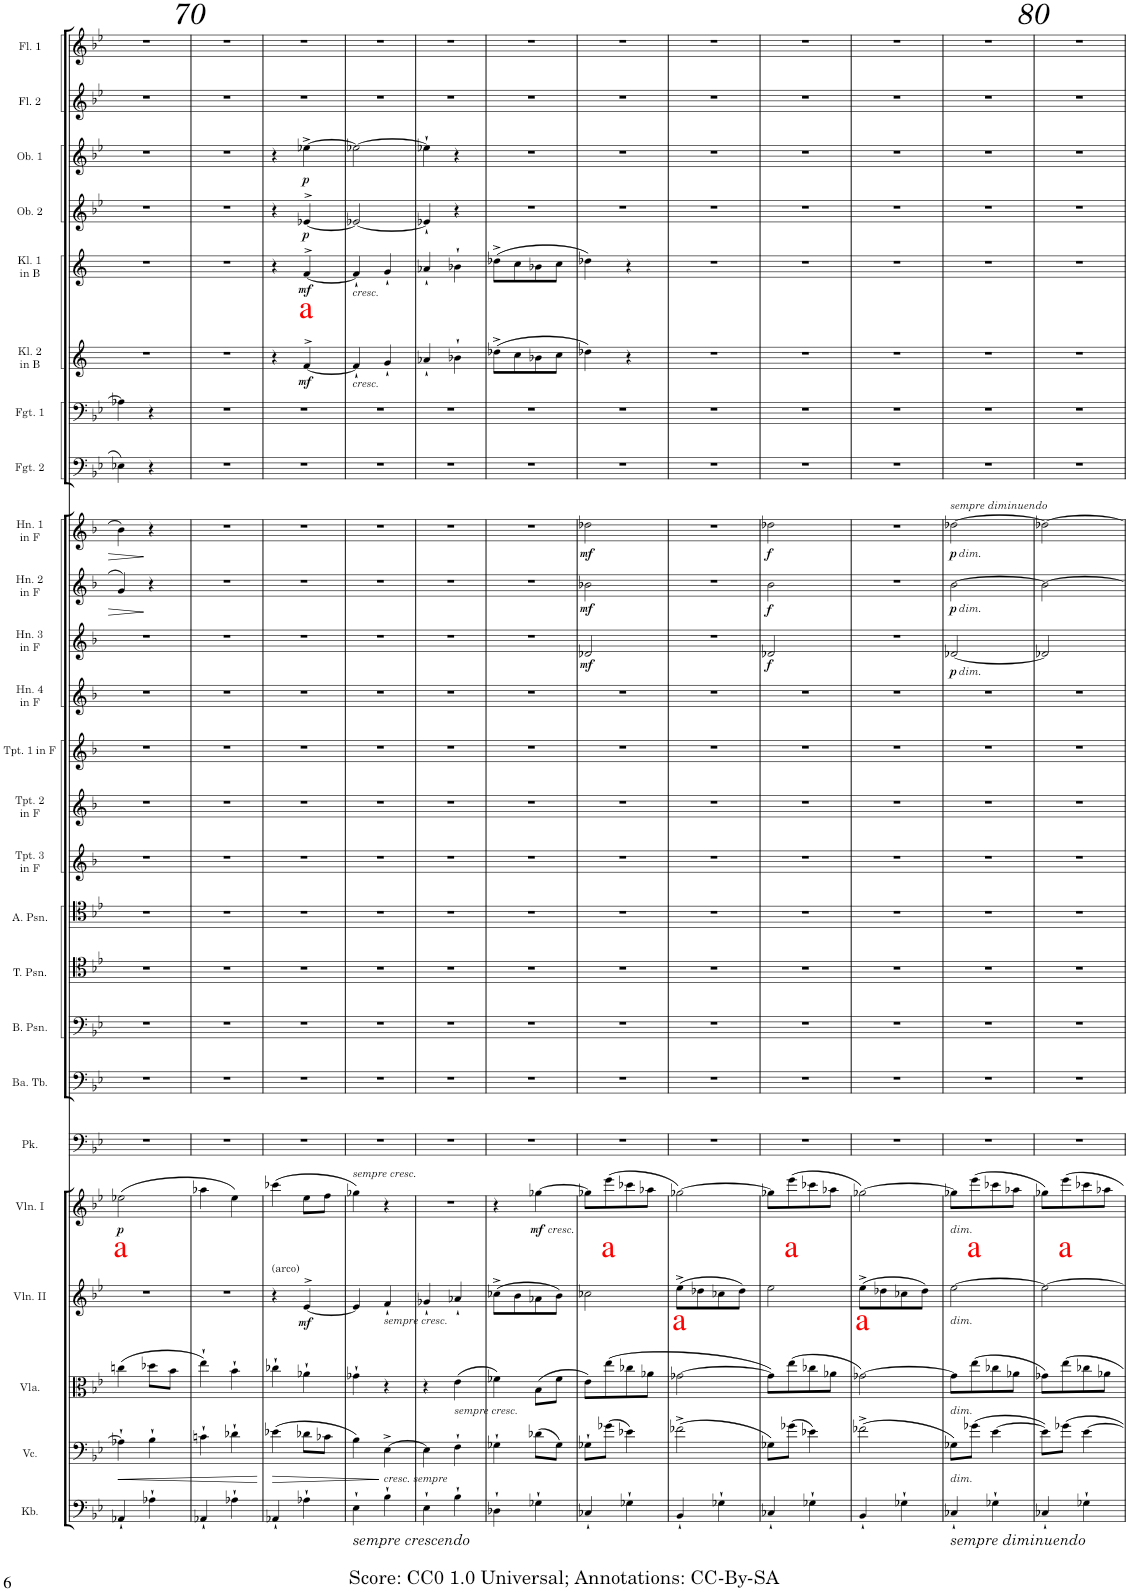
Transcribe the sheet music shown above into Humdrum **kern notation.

**kern	**kern	**dynam	**kern	**kern	**text	**dynam	**kern	**text	**dynam	**kern	**kern	**kern	**kern	**kern	**kern	**kern	**kern	**kern	**kern	**dynam	**kern	**dynam	**kern	**dynam	**kern	**kern	**kern	**dynam	**kern	**text	**dynam	**kern	**dynam	**kern	**dynam	**kern	**kern
*part25	*part24	*part24	*part23	*part22	*part22	*part22	*part21	*part21	*part21	*part20	*part19	*part18	*part17	*part16	*part15	*part14	*part13	*part12	*part11	*part11	*part10	*part10	*part9	*part9	*part8	*part7	*part6	*part6	*part5	*part5	*part5	*part4	*part4	*part3	*part3	*part2	*part1
*staff25	*staff24	*staff24	*staff23	*staff22	*staff22	*staff22	*staff21	*staff21	*staff21	*staff20	*staff19	*staff18	*staff17	*staff16	*staff15	*staff14	*staff13	*staff12	*staff11	*staff11	*staff10	*staff10	*staff9	*staff9	*staff8	*staff7	*staff6	*staff6	*staff5	*staff5	*staff5	*staff4	*staff4	*staff3	*staff3	*staff2	*staff1
*I"Kontrabässe	*I"Violoncellos	*	*I"Violen	*I"Violinen II	*	*	*I"Violinen I	*	*	*I"Pauken	*I"Bass Tuba	*I"Bassposaune	*I"Tenorposaune	*I"Altposaune	*I"Trompete 3 in F	*I"Trompete 2 in F	*I"Trompete 1 in F	*I"Horn 4 in F	*I"Horn 3 in F	*	*I"Horn 2 in F	*	*I"Horn 1 in F	*	*I"Fagott 2	*I"Fagott 1	*I"Klarinette 2 in B	*	*I"Klarinette 1 in B	*	*	*I"Oboe 2	*	*I"Oboe 1	*	*I"Flöte 2	*I"Flöte 1
*I'Kb.	*I'Vc.	*	*	*I'Vln. II	*	*	*I'Vln. I	*	*	*I'Pk.	*I'Ba. Tb.	*I'B. Psn.	*I'T. Psn.	*I'A. Psn.	*I'Tpt. 3 in F	*I'Tpt. 2 in F	*I'Tpt. 1 in F	*I'Hn. 4 in F	*I'Hn. 3  in F	*	*I'Hn. 2  in F	*	*I'Hn. 1 in F	*	*I'Fgt. 2	*I'Fgt. 1	*I'Kl. 2 in B	*	*I'Kl. 1  in B	*	*	*I'Ob. 2	*	*I'Ob. 1	*	*I'Fl. 2	*I'Fl. 1
!!LO:PB:g=z
*clefF4	*clefF4	*	*clefC3	*clefG2	*	*	*clefG2	*	*	*clefF4	*clefF4	*clefF4	*clefC4	*clefC4	*clefG2	*clefG2	*clefG2	*clefG2	*clefG2	*	*clefG2	*	*clefG2	*	*clefF4	*clefF4	*clefG2	*	*clefG2	*	*	*clefG2	*	*clefG2	*	*clefG2	*clefG2
*Trd7c12	*	*	*	*	*	*	*	*	*	*	*	*	*	*	*Trd-3c-5	*Trd-3c-5	*Trd-3c-5	*Trd4c7	*Trd4c7	*	*Trd4c7	*	*Trd4c7	*	*	*	*Trd1c2	*	*Trd1c2	*	*	*	*	*	*	*	*
*k[b-e-]	*k[b-e-]	*	*k[b-e-]	*k[b-e-]	*	*	*k[b-e-]	*	*	*k[b-e-]	*k[b-e-]	*k[b-e-]	*k[b-e-]	*k[b-e-]	*k[b-]	*k[b-]	*k[b-]	*k[b-]	*k[b-]	*	*k[b-]	*	*k[b-]	*	*k[b-e-]	*k[b-e-]	*k[]	*	*k[]	*	*	*k[b-e-]	*	*k[b-e-]	*	*k[b-e-]	*k[b-e-]
*M2/4	*M2/4	*	*M2/4	*M2/4	*	*	*M2/4	*	*	*M2/4	*M2/4	*M2/4	*M2/4	*M2/4	*M2/4	*M2/4	*M2/4	*M2/4	*M2/4	*	*M2/4	*	*M2/4	*	*M2/4	*M2/4	*M2/4	*	*M2/4	*	*	*M2/4	*	*M2/4	*	*M2/4	*M2/4
=69	=69	=69	=69	=69	=69	=69	=69	=69	=69	=69	=69	=69	=69	=69	=69	=69	=69	=69	=69	=69	=69	=69	=69	=69	=69	=69	=69	=69	=69	=69	=69	=69	=69	=69	=69	=69	=69
!	!	!LO:HP:b	!	!	!	!	!	!LO:LY:b:color=#FF0000	!LO:DY:b	!	!	!	!	!	!	!	!	!	!	!	!	!	!	!	!	!	!	!	!	!	!	!	!	!	!	!	!
4AA-X`/	4A-X`\]	<	(4ccn\	2r	.	.	(2ee-X\	a	p	2r	2r	2r	2r	2r	2r	2r	2r	2r	2r	.	4g/	.	4b-\	.	4E-X\	4A-X\]	2r	.	2r	.	.	2r	.	2r	.	2r	2r
4A-X`\	4B-`\	.	8dd-X\L	.	.	.	.	.	.	.	.	.	.	.	.	.	.	.	.	.	4r	.	4r	.	4r	4r	.	.	.	.	.	.	.	.	.	.	.
.	.	.	8b-\J	.	.	.	.	.	.	.	.	.	.	.	.	.	.	.	.	.	.	.	.	.	.	.	.	.	.	.	.	.	.	.	.	.	.
=70	=70	=70	=70	=70	=70	=70	=70	=70	=70	=70	=70	=70	=70	=70	=70	=70	=70	=70	=70	=70	=70	=70	=70	=70	=70	=70	=70	=70	=70	=70	=70	=70	=70	=70	=70	=70	=70
4AA-X`/	4cn`\	.	4ee-`\)	2r	.	.	4aa-X\	.	.	2r	2r	2r	2r	2r	2r	2r	2r	2r	2r	.	2r	.	2r	.	2r	2r	2r	.	2r	.	.	2r	.	2r	.	2r	2r
4A-X`\	4d-X`\	.	4b-`\	.	.	.	4ee-\)	.	.	.	.	.	.	.	.	.	.	.	.	.	.	.	.	.	.	.	.	.	.	.	.	.	.	.	.	.	.
.	.	[	.	.	.	.	.	.	.	.	.	.	.	.	.	.	.	.	.	.	.	.	.	.	.	.	.	.	.	.	.	.	.	.	.	.	.
=71	=71	=71	=71	=71	=71	=71	=71	=71	=71	=71	=71	=71	=71	=71	=71	=71	=71	=71	=71	=71	=71	=71	=71	=71	=71	=71	=71	=71	=71	=71	=71	=71	=71	=71	=71	=71	=71
!	!	!	!	!LO:TX:a:t=(arco)	!	!	!	!	!	!	!	!	!	!	!	!	!	!	!	!	!	!	!	!	!	!	!	!	!	!	!	!	!	!	!	!	!
!	!	!LO:HP:b	!	!	!	!	!	!	!	!	!	!	!	!	!	!	!	!	!	!	!	!	!	!	!	!	!	!	!	!	!	!	!	!	!	!	!
4AA-X`/	(4e-X\	>	4cc-X`\	4r	.	.	(4ccc-X\	.	.	2r	2r	2r	2r	2r	2r	2r	2r	2r	2r	.	2r	.	2r	.	2r	2r	4r	.	4r	.	.	4r	.	4r	.	2r	2r
!	!	!	!	!	!	!LO:DY:b	!	!	!	!	!	!	!	!	!	!	!	!	!	!	!	!	!	!	!	!	!	!LO:DY:b	!	!LO:LY:b:color=#FF0000	!LO:DY:b	!	!LO:DY:b	!	!LO:DY:b	!	!
4A-X`\	8d-X\L	.	4a-X`\	[4e-^>/	.	mf	8ee-\L	.	.	.	.	.	.	.	.	.	.	.	.	.	.	.	.	.	.	.	[4f^>/	mf	[4f^>/	a	mf	[4e-X^>/	p	[4ee-X^\	p	.	.
.	8c-X\J	.	.	.	.	.	8ff\J	.	.	.	.	.	.	.	.	.	.	.	.	.	.	.	.	.	.	.	.	.	.	.	.	.	.	.	.	.	.
=72	=72	=72	=72	=72	=72	=72	=72	=72	=72	=72	=72	=72	=72	=72	=72	=72	=72	=72	=72	=72	=72	=72	=72	=72	=72	=72	=72	=72	=72	=72	=72	=72	=72	=72	=72	=72	=72
!	!	!	!	!	!	!	!	!	!	!	!	!	!	!	!	!	!	!	!	!	!	!	!	!	!	!	!	!	!LO:TX:b:i:t=cresc.	!	!	!	!	!	!	!	!
!	!	!	!	!	!	!	!	!	!	!	!	!	!	!	!	!	!	!	!	!	!	!	!	!	!	!	!LO:TX:b:i:t=cresc.	!	!	!	!	!	!	!	!	!	!
!	!	!	!	!	!	!	!LO:TX:a:i:t=sempre cresc.	!	!	!	!	!	!	!	!	!	!	!	!	!	!	!	!	!	!	!	!	!	!	!	!	!	!	!	!	!	!
!LO:TX:b:i:t=sempre crescendo	!	!	!	!	!	!	!	!	!	!	!	!	!	!	!	!	!	!	!	!	!	!	!	!	!	!	!	!	!	!	!	!	!	!	!	!	!
4E-`\	4B-\)	.	4g-X`\	4e-/]	.	.	4gg-X\)	.	.	2r	2r	2r	2r	2r	2r	2r	2r	2r	2r	.	2r	.	2r	.	2r	2r	4f`/]	.	4f`/]	.	.	2e-X/_	.	2ee-X\_	.	2r	2r
!	!	!	!	!LO:TX:b:i:t=sempre cresc.	!	!	!	!	!	!	!	!	!	!	!	!	!	!	!	!	!	!	!	!	!	!	!	!	!	!	!	!	!	!	!	!	!
!	!LO:TX:b:i:t=cresc. sempre	!	!	!	!	!	!	!	!	!	!	!	!	!	!	!	!	!	!	!	!	!	!	!	!	!	!	!	!	!	!	!	!	!	!	!	!
4B-`\	[4E-^\	]	4r	4f`/	.	.	4r	.	.	.	.	.	.	.	.	.	.	.	.	.	.	.	.	.	.	.	4g`/	.	4g`/	.	.	.	.	.	.	.	.
=73	=73	=73	=73	=73	=73	=73	=73	=73	=73	=73	=73	=73	=73	=73	=73	=73	=73	=73	=73	=73	=73	=73	=73	=73	=73	=73	=73	=73	=73	=73	=73	=73	=73	=73	=73	=73	=73
4E-`\	4E-\]	.	4r	4g-X`/	.	.	2r	.	.	2r	2r	2r	2r	2r	2r	2r	2r	2r	2r	.	2r	.	2r	.	2r	2r	4a-X`/	.	4a-X`/	.	.	4e-X`/]	.	4ee-X`\]	.	2r	2r
!	!	!	!LO:TX:b:i:t=sempre cresc.	!	!	!	!	!	!	!	!	!	!	!	!	!	!	!	!	!	!	!	!	!	!	!	!	!	!	!	!	!	!	!	!	!	!
4B-`\	4F`\	.	(4e-\	4a-X`/	.	.	.	.	.	.	.	.	.	.	.	.	.	.	.	.	.	.	.	.	.	.	4b-X`\	.	4b-X`\	.	.	4r	.	4r	.	.	.
=74	=74	=74	=74	=74	=74	=74	=74	=74	=74	=74	=74	=74	=74	=74	=74	=74	=74	=74	=74	=74	=74	=74	=74	=74	=74	=74	=74	=74	=74	=74	=74	=74	=74	=74	=74	=74	=74
4D-X`\	4G-X`\	.	4f-X\)	(8cc-X^\L	.	.	4r	.	.	2r	2r	2r	2r	2r	2r	2r	2r	2r	2r	.	2r	.	2r	.	2r	2r	(8dd-X^\L	.	(8dd-X^\L	.	.	2r	.	2r	.	2r	2r
.	.	.	.	8b-\	.	.	.	.	.	.	.	.	.	.	.	.	.	.	.	.	.	.	.	.	.	.	8cc\	.	8cc\	.	.	.	.	.	.	.	.
!	!	!	!	!	!	!	!LO:TX:b:i:t=cresc.	!	!	!	!	!	!	!	!	!	!	!	!	!	!	!	!	!	!	!	!	!	!	!	!	!	!	!	!	!	!
!	!	!	!	!	!	!	!	!	!LO:DY:b	!	!	!	!	!	!	!	!	!	!	!	!	!	!	!	!	!	!	!	!	!	!	!	!	!	!	!	!
4G-X`\	(8d-X\L	.	(8B-\L	8a-X\	.	.	[4gg-X\	.	mf	.	.	.	.	.	.	.	.	.	.	.	.	.	.	.	.	.	8b-X\	.	8b-X\	.	.	.	.	.	.	.	.
.	8G-\J)	.	8f-\J	8b-\J)	.	.	.	.	.	.	.	.	.	.	.	.	.	.	.	.	.	.	.	.	.	.	8cc\J	.	8cc\J	.	.	.	.	.	.	.	.
=75	=75	=75	=75	=75	=75	=75	=75	=75	=75	=75	=75	=75	=75	=75	=75	=75	=75	=75	=75	=75	=75	=75	=75	=75	=75	=75	=75	=75	=75	=75	=75	=75	=75	=75	=75	=75	=75
!	!	!	!	!	!	!	!	!	!	!	!	!	!	!	!	!	!	!	!	!LO:DY:b	!	!LO:DY:b	!	!LO:DY:b	!	!	!	!	!	!	!	!	!	!	!	!	!
4C-X`/	8G-X`\L	.	8e-\L)	2cc-X\	.	.	8gg-X\L]	.	.	2r	2r	2r	2r	2r	2r	2r	2r	2r	2d-X/	mf	2b-X\	mf	2dd-X\	mf	2r	2r	4dd-X\)	.	4dd-X\)	.	.	2r	.	2r	.	2r	2r
!	!	!	!	!	!	!	!	!LO:LY:b:color=#FF0000	!	!	!	!	!	!	!	!	!	!	!	!	!	!	!	!	!	!	!	!	!	!	!	!	!	!	!	!	!
.	(8g-X\J	.	(8ee-\	.	.	.	(8eee-\	a	.	.	.	.	.	.	.	.	.	.	.	.	.	.	.	.	.	.	.	.	.	.	.	.	.	.	.	.	.
4G-X`\	4e-X\)	.	8cc-X\	.	.	.	8ccc-X\	.	.	.	.	.	.	.	.	.	.	.	.	.	.	.	.	.	.	.	4r	.	4r	.	.	.	.	.	.	.	.
.	.	.	8a-X\J	.	.	.	8aa-X\J	.	.	.	.	.	.	.	.	.	.	.	.	.	.	.	.	.	.	.	.	.	.	.	.	.	.	.	.	.	.
=76	=76	=76	=76	=76	=76	=76	=76	=76	=76	=76	=76	=76	=76	=76	=76	=76	=76	=76	=76	=76	=76	=76	=76	=76	=76	=76	=76	=76	=76	=76	=76	=76	=76	=76	=76	=76	=76
!	!	!	!	!	!LO:LY:b:color=#FF0000	!	!	!	!	!	!	!	!	!	!	!	!	!	!	!	!	!	!	!	!	!	!	!	!	!	!	!	!	!	!	!	!
4BB-`/	(2f-X^\	.	[2g-X\	(8ee-^\L	a	.	[2gg-X\)	.	.	2r	2r	2r	2r	2r	2r	2r	2r	2r	2r	.	2r	.	2r	.	2r	2r	2r	.	2r	.	.	2r	.	2r	.	2r	2r
.	.	.	.	8dd-X\	.	.	.	.	.	.	.	.	.	.	.	.	.	.	.	.	.	.	.	.	.	.	.	.	.	.	.	.	.	.	.	.	.
4G-X`\	.	.	.	8cc-X\	.	.	.	.	.	.	.	.	.	.	.	.	.	.	.	.	.	.	.	.	.	.	.	.	.	.	.	.	.	.	.	.	.
.	.	.	.	8dd-\J)	.	.	.	.	.	.	.	.	.	.	.	.	.	.	.	.	.	.	.	.	.	.	.	.	.	.	.	.	.	.	.	.	.
=77	=77	=77	=77	=77	=77	=77	=77	=77	=77	=77	=77	=77	=77	=77	=77	=77	=77	=77	=77	=77	=77	=77	=77	=77	=77	=77	=77	=77	=77	=77	=77	=77	=77	=77	=77	=77	=77
!	!	!	!	!	!	!	!	!	!	!	!	!	!	!	!	!	!	!	!	!LO:DY:b	!	!LO:DY:b	!	!LO:DY:b	!	!	!	!	!	!	!	!	!	!	!	!	!
4C-X`/	8G-X\L)	.	8g-\L])	2ee-\	.	.	8gg-X\L]	.	.	2r	2r	2r	2r	2r	2r	2r	2r	2r	2d-X/	f	2b-\	f	2dd-X\	f	2r	2r	2r	.	2r	.	.	2r	.	2r	.	2r	2r
!	!	!	!	!	!	!	!	!LO:LY:b:color=#FF0000	!	!	!	!	!	!	!	!	!	!	!	!	!	!	!	!	!	!	!	!	!	!	!	!	!	!	!	!	!
.	(8g-X\J	.	(8ee-\	.	.	.	(8eee-\	a	.	.	.	.	.	.	.	.	.	.	.	.	.	.	.	.	.	.	.	.	.	.	.	.	.	.	.	.	.
4G-X`\	4e-X\)	.	8cc-X\	.	.	.	8ccc-X\	.	.	.	.	.	.	.	.	.	.	.	.	.	.	.	.	.	.	.	.	.	.	.	.	.	.	.	.	.	.
.	.	.	8a-X\J	.	.	.	8aa-X\J	.	.	.	.	.	.	.	.	.	.	.	.	.	.	.	.	.	.	.	.	.	.	.	.	.	.	.	.	.	.
=78	=78	=78	=78	=78	=78	=78	=78	=78	=78	=78	=78	=78	=78	=78	=78	=78	=78	=78	=78	=78	=78	=78	=78	=78	=78	=78	=78	=78	=78	=78	=78	=78	=78	=78	=78	=78	=78
!	!	!	!	!	!LO:LY:b:color=#FF0000	!	!	!	!	!	!	!	!	!	!	!	!	!	!	!	!	!	!	!	!	!	!	!	!	!	!	!	!	!	!	!	!
4BB-`/	(2f-X^\	.	[2g-X\)	(8ee-^\L	a	.	[2gg-X\)	.	.	2r	2r	2r	2r	2r	2r	2r	2r	2r	2r	.	2r	.	2r	.	2r	2r	2r	.	2r	.	.	2r	.	2r	.	2r	2r
.	.	.	.	8dd-X\	.	.	.	.	.	.	.	.	.	.	.	.	.	.	.	.	.	.	.	.	.	.	.	.	.	.	.	.	.	.	.	.	.
4G-X`\	.	.	.	8cc-X\	.	.	.	.	.	.	.	.	.	.	.	.	.	.	.	.	.	.	.	.	.	.	.	.	.	.	.	.	.	.	.	.	.
.	.	.	.	8dd-\J)	.	.	.	.	.	.	.	.	.	.	.	.	.	.	.	.	.	.	.	.	.	.	.	.	.	.	.	.	.	.	.	.	.
=79	=79	=79	=79	=79	=79	=79	=79	=79	=79	=79	=79	=79	=79	=79	=79	=79	=79	=79	=79	=79	=79	=79	=79	=79	=79	=79	=79	=79	=79	=79	=79	=79	=79	=79	=79	=79	=79
!	!	!	!	!	!	!	!	!	!	!	!	!	!	!	!	!	!	!	!	!	!	!	!LO:TX:a:i:t=sempre diminuendo	!	!	!	!	!	!	!	!	!	!	!	!	!	!
!	!	!	!	!	!	!	!	!	!	!	!	!	!	!	!	!	!	!	!	!	!	!	!LO:TX:b:i:t=dim.	!	!	!	!	!	!	!	!	!	!	!	!	!	!
!	!	!	!	!	!	!	!	!	!	!	!	!	!	!	!	!	!	!	!	!	!LO:TX:b:i:t=dim.	!	!	!	!	!	!	!	!	!	!	!	!	!	!	!	!
!	!	!	!	!	!	!	!	!	!	!	!	!	!	!	!	!	!	!	!LO:TX:b:i:t=dim.	!	!	!	!	!	!	!	!	!	!	!	!	!	!	!	!	!	!
!	!	!	!	!	!	!	!LO:TX:b:i:t=dim.	!	!	!	!	!	!	!	!	!	!	!	!	!	!	!	!	!	!	!	!	!	!	!	!	!	!	!	!	!	!
!	!	!	!	!LO:TX:b:i:t=dim.	!	!	!	!	!	!	!	!	!	!	!	!	!	!	!	!	!	!	!	!	!	!	!	!	!	!	!	!	!	!	!	!	!
!	!	!	!LO:TX:b:i:t=dim.	!	!	!	!	!	!	!	!	!	!	!	!	!	!	!	!	!	!	!	!	!	!	!	!	!	!	!	!	!	!	!	!	!	!
!	!LO:TX:b:i:t=dim.	!	!	!	!	!	!	!	!	!	!	!	!	!	!	!	!	!	!	!	!	!	!	!	!	!	!	!	!	!	!	!	!	!	!	!	!
!LO:TX:b:i:t=sempre diminuendo	!	!	!	!	!	!	!	!	!	!	!	!	!	!	!	!	!	!	!	!	!	!	!	!	!	!	!	!	!	!	!	!	!	!	!	!	!
!	!	!	!	!	!	!	!	!	!	!	!	!	!	!	!	!	!	!	!	!LO:DY:b	!	!LO:DY:b	!	!LO:DY:b	!	!	!	!	!	!	!	!	!	!	!	!	!
4C-X`/	8G-X\L)	.	8g-\L]	[2ee-\	.	.	8gg-X\L]	.	.	2r	2r	2r	2r	2r	2r	2r	2r	2r	[2d-X/	p	[2b-\	p	[2dd-X\	p	2r	2r	2r	.	2r	.	.	2r	.	2r	.	2r	2r
!	!	!	!	!	!	!	!	!LO:LY:b:color=#FF0000	!	!	!	!	!	!	!	!	!	!	!	!	!	!	!	!	!	!	!	!	!	!	!	!	!	!	!	!	!
.	(8g-X\J	.	(8ee-\	.	.	.	(8eee-\	a	.	.	.	.	.	.	.	.	.	.	.	.	.	.	.	.	.	.	.	.	.	.	.	.	.	.	.	.	.
4G-X`\	[4e-\	.	8cc-X\	.	.	.	8ccc-X\	.	.	.	.	.	.	.	.	.	.	.	.	.	.	.	.	.	.	.	.	.	.	.	.	.	.	.	.	.	.
.	.	.	8a-X\J	.	.	.	8aa-X\J	.	.	.	.	.	.	.	.	.	.	.	.	.	.	.	.	.	.	.	.	.	.	.	.	.	.	.	.	.	.
=80	=80	=80	=80	=80	=80	=80	=80	=80	=80	=80	=80	=80	=80	=80	=80	=80	=80	=80	=80	=80	=80	=80	=80	=80	=80	=80	=80	=80	=80	=80	=80	=80	=80	=80	=80	=80	=80
4C-X`/	8e-\L])	.	8g-X\L)	2ee-\_	.	.	8gg-X\L)	.	.	2r	2r	2r	2r	2r	2r	2r	2r	2r	2d-X/]	.	2b-\_	.	2dd-X\_	.	2r	2r	2r	.	2r	.	.	2r	.	2r	.	2r	2r
!	!	!	!	!	!	!	!	!LO:LY:b:color=#FF0000	!	!	!	!	!	!	!	!	!	!	!	!	!	!	!	!	!	!	!	!	!	!	!	!	!	!	!	!	!
.	8g-X\J	.	8ee-\	.	.	.	8eee-\	a	.	.	.	.	.	.	.	.	.	.	.	.	.	.	.	.	.	.	.	.	.	.	.	.	.	.	.	.	.
4G-X`\	[4e-\	.	8cc-X\	.	.	.	8ccc-X\	.	.	.	.	.	.	.	.	.	.	.	.	.	.	.	.	.	.	.	.	.	.	.	.	.	.	.	.	.	.
.	.	.	8a-X\J	.	.	.	8aa-X\J	.	.	.	.	.	.	.	.	.	.	.	.	.	.	.	.	.	.	.	.	.	.	.	.	.	.	.	.	.	.
=	=	=	=	=	=	=	=	=	=	=	=	=	=	=	=	=	=	=	=	=	=	=	=	=	=	=	=	=	=	=	=	=	=	=	=	=	=
*-	*-	*-	*-	*-	*-	*-	*-	*-	*-	*-	*-	*-	*-	*-	*-	*-	*-	*-	*-	*-	*-	*-	*-	*-	*-	*-	*-	*-	*-	*-	*-	*-	*-	*-	*-	*-	*-
